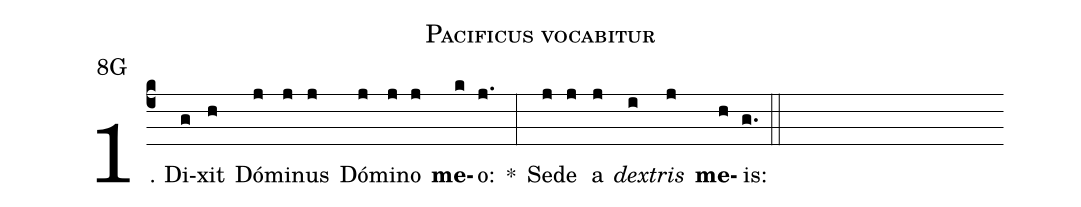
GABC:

name:Pacificus vocabitur;
office-part:Antiphona;
mode:8;
annotation:8G;
%%
(c4) 1. Di(g)xit(h) Dó(j)mi(j)nus(j) Dó(j)mi(j)no(j) <b>me</b>(k)o:(j.) *(:) Se(j)de(j) a(j) <i>dex</i>(i)<i>tris</i>(j) <b>me</b>(h)is:(g.) (::)
